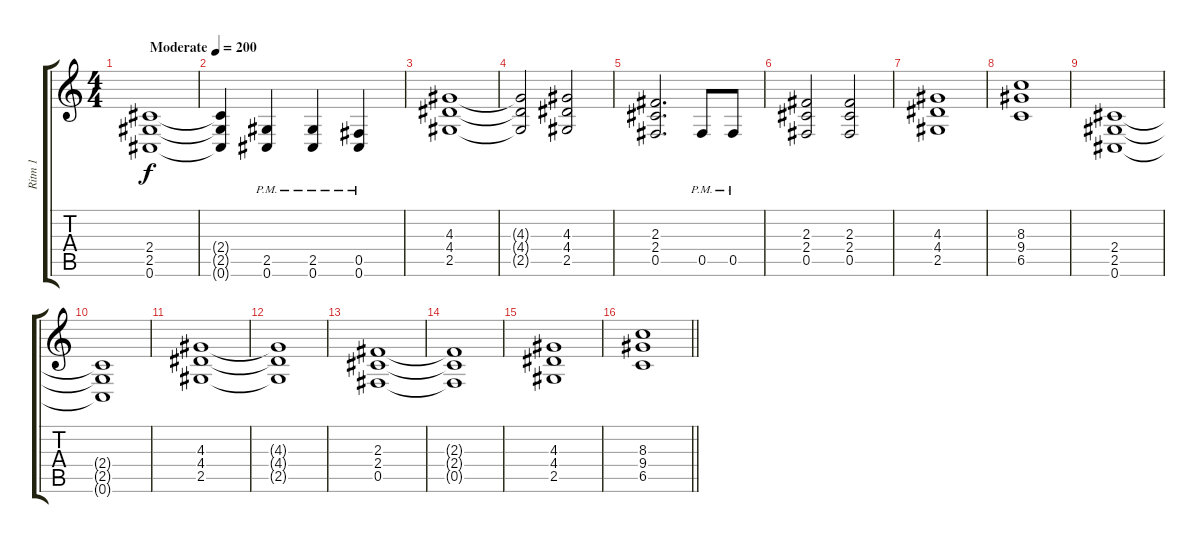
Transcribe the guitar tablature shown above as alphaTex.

\track ("Ritm 1" "Ritm 1") {instrument distortionguitar}
\staff {score tabs}
\tuning (Db4 Ab3 E3 B2 Gb2 Db2) {hide}
\ts (4 4)
\tempo (200 "Moderate")
\clef g2
\ks c
(2.4 2.5 0.6).1{dy f instrument distortionguitar} |
(2.4{t} 2.5{t} 0.6{t}).4 (2.5{pm} 0.6{pm}).4 (2.5{pm} 0.6{pm}).4 (0.5{pm} 0.6{pm}).4 |
(4.3 4.4 2.5).1 |
(4.3{t} 4.4{t} 2.5{t}).2 (4.3 4.4 2.5).2 |
(2.3 2.4 0.5).2{d} 0.5{pm}.8 0.5{pm}.8 |
(2.3 2.4 0.5).2 (2.3 2.4 0.5).2 |
(4.3 4.4 2.5).1 |
(8.3 9.4 6.5).1 |
(2.4 2.5 0.6).1 |
(2.4{t} 2.5{t} 0.6{t}).1 |
(4.3 4.4 2.5).1 |
(4.3{t} 4.4{t} 2.5{t}).1 |
(2.3 2.4 0.5).1 |
(2.3{t} 2.4{t} 0.5{t}).1 |
(4.3 4.4 2.5).1 |
\barLineRight lightlight
(8.3 9.4 6.5).1
